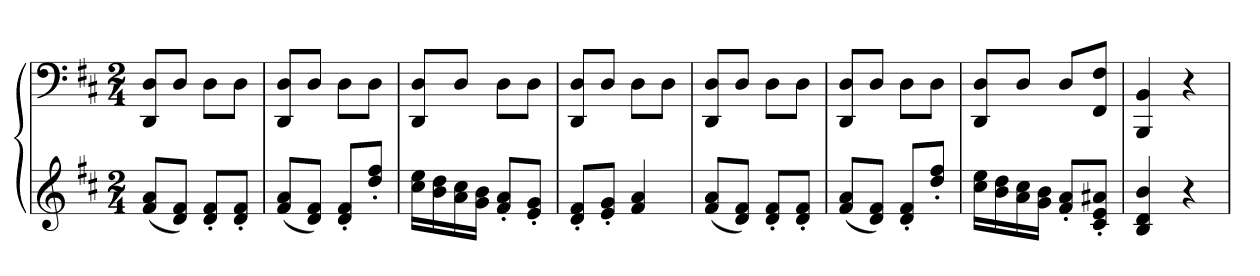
**kern	**kern
*part1	*part1
*staff2	*staff1
*clefG2	*clefF4
*k[f#c#]	*k[f#c#]
*D:	*D:
*M2/4	*M2/4
=	=
(8f# 8aL	8DD 8DL
8d 8f#J)	8DJ
8d' 8f#'L	8DL
8d' 8f#'J	8DJ
=	=
(8f# 8aL	8DD 8DL
8d 8f#J)	8DJ
8d' 8f#'L	8DL
8dd' 8ff#'J	8DJ
=	=
16cc# 16eeLL	8DD 8DL
16b 16dd	.
16a 16cc#	8DJ
16g 16bJJ	.
8f#' 8a'L	8DL
8e' 8g'J	8DJ
=	=
8d' 8f#'L	8DD 8DL
8e' 8g'J	8DJ
4f# 4a	8DL
.	8DJ
=	=
(8f# 8aL	8DD 8DL
8d 8f#J)	8DJ
8d' 8f#'L	8DL
8d' 8f#'J	8DJ
=	=
(8f# 8aL	8DD 8DL
8d 8f#J)	8DJ
8d' 8f#'L	8DL
8dd' 8ff#'J	8DJ
=	=
16cc# 16eeLL	8DD 8DL
16b 16dd	.
16a 16cc#	8DJ
16g 16bJJ	.
8f#' 8a'L	8DL
8c#' 8e' 8a#X'J	8FF# 8F#J
=	=
4B 4d 4b	4BBB 4BB
4r	4r
=	=
*-	*-
